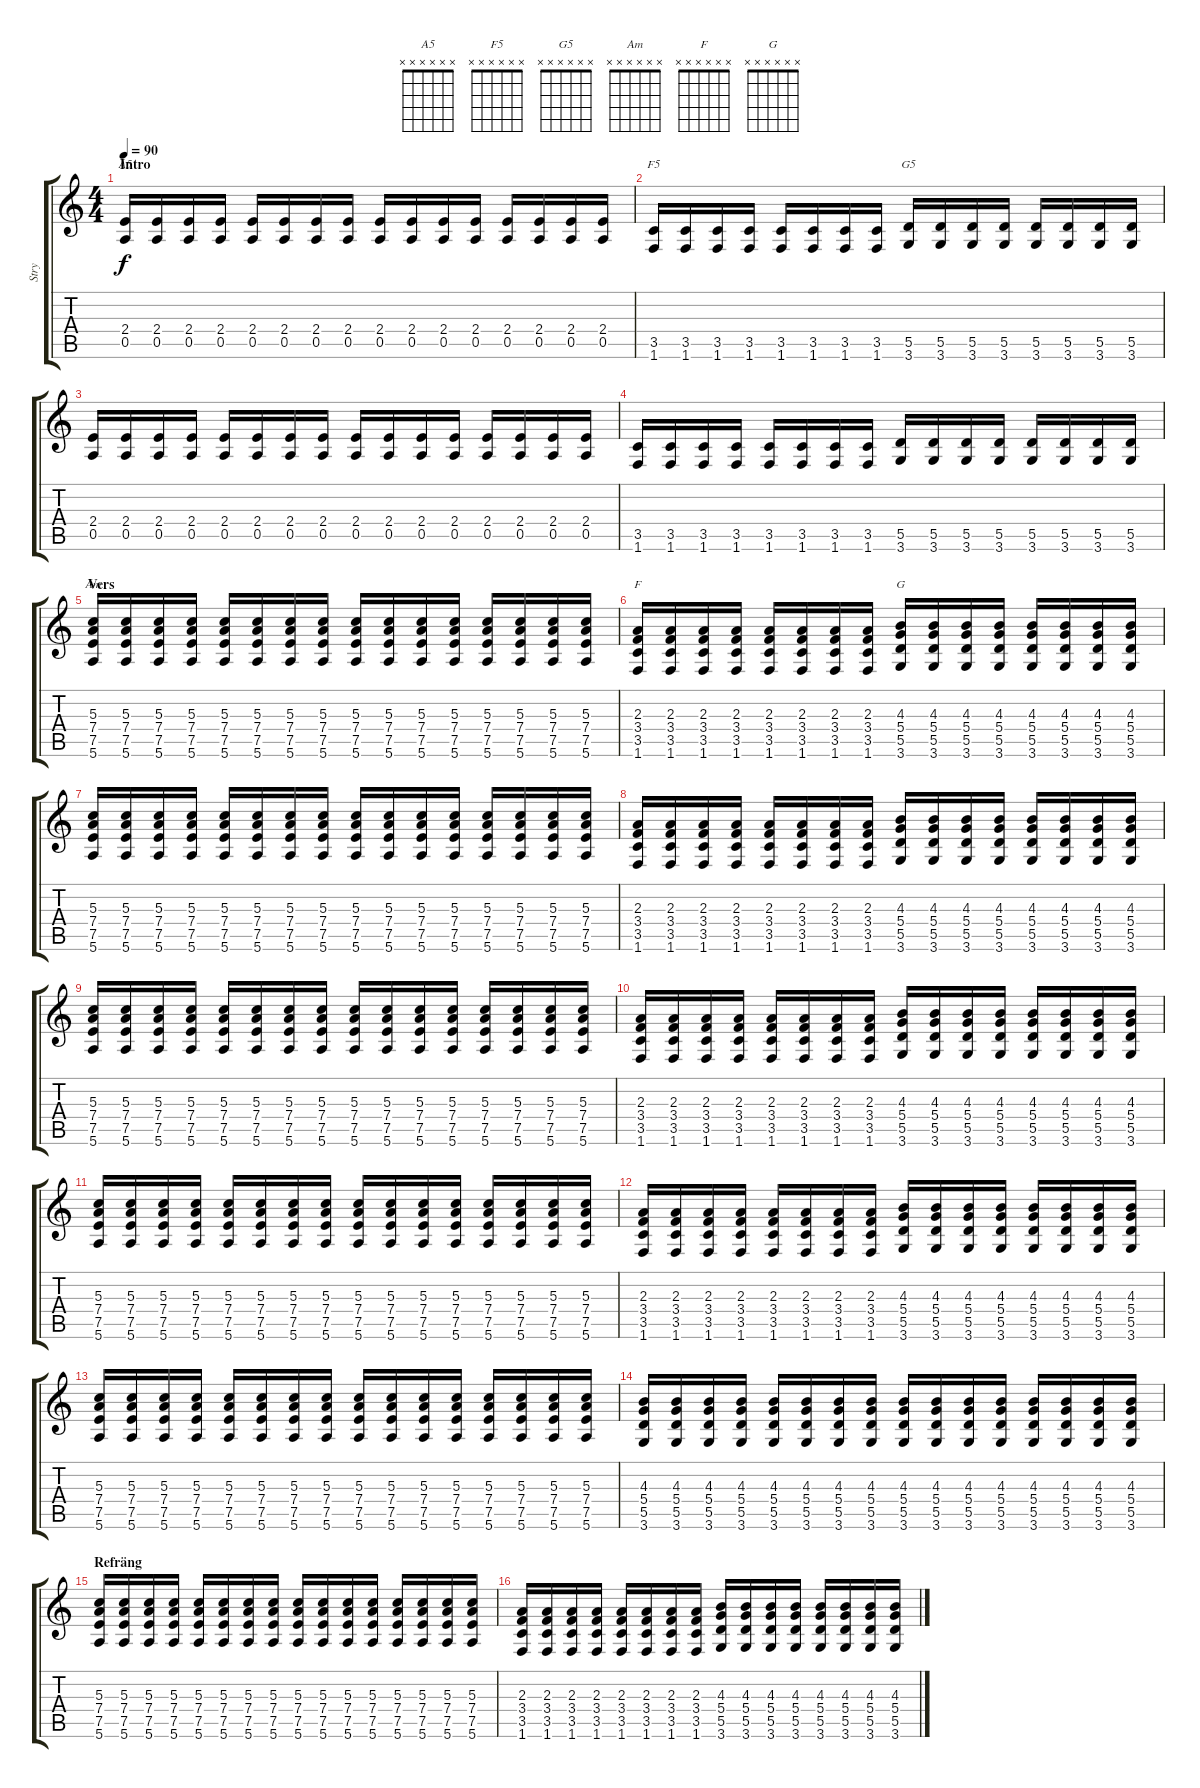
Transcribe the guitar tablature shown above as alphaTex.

\track ("Stry" "Stry") {instrument electricguitarmuted}
\staff {score tabs}
\tuning (E4 B3 G3 D3 A2 E2) {hide}
\chord ("A5" x x x x x x)
\chord ("F5" x x x x x x)
\chord ("G5" x x x x x x)
\chord ("Am" x x x x x x)
\chord ("F" x x x x x x)
\chord ("G" x x x x x x)
\ts (4 4)
\section ("" "Intro")
\tempo 90
\clef g2
\ks c
(2.4 0.5).16{ch "A5" dy f instrument electricguitarmuted} (2.4 0.5).16 (2.4 0.5).16 (2.4 0.5).16 (2.4 0.5).16 (2.4 0.5).16 (2.4 0.5).16 (2.4 0.5).16 (2.4 0.5).16 (2.4 0.5).16 (2.4 0.5).16 (2.4 0.5).16 (2.4 0.5).16 (2.4 0.5).16 (2.4 0.5).16 (2.4 0.5).16 |
(3.5 1.6).16{ch "F5"} (3.5 1.6).16 (3.5 1.6).16 (3.5 1.6).16 (3.5 1.6).16 (3.5 1.6).16 (3.5 1.6).16 (3.5 1.6).16 (5.5 3.6).16{ch "G5"} (5.5 3.6).16 (5.5 3.6).16 (5.5 3.6).16 (5.5 3.6).16 (5.5 3.6).16 (5.5 3.6).16 (5.5 3.6).16 |
(2.4 0.5).16 (2.4 0.5).16 (2.4 0.5).16 (2.4 0.5).16 (2.4 0.5).16 (2.4 0.5).16 (2.4 0.5).16 (2.4 0.5).16 (2.4 0.5).16 (2.4 0.5).16 (2.4 0.5).16 (2.4 0.5).16 (2.4 0.5).16 (2.4 0.5).16 (2.4 0.5).16 (2.4 0.5).16 |
(3.5 1.6).16 (3.5 1.6).16 (3.5 1.6).16 (3.5 1.6).16 (3.5 1.6).16 (3.5 1.6).16 (3.5 1.6).16 (3.5 1.6).16 (5.5 3.6).16 (5.5 3.6).16 (5.5 3.6).16 (5.5 3.6).16 (5.5 3.6).16 (5.5 3.6).16 (5.5 3.6).16 (5.5 3.6).16 |
\section ("" "Vers")
(5.3 7.4 7.5 5.6).16{ch "Am" volume 6 instrument distortionguitar} (5.3 7.4 7.5 5.6).16 (5.3 7.4 7.5 5.6).16 (5.3 7.4 7.5 5.6).16 (5.3 7.4 7.5 5.6).16 (5.3 7.4 7.5 5.6).16 (5.3 7.4 7.5 5.6).16 (5.3 7.4 7.5 5.6).16 (5.3 7.4 7.5 5.6).16 (5.3 7.4 7.5 5.6).16 (5.3 7.4 7.5 5.6).16 (5.3 7.4 7.5 5.6).16 (5.3 7.4 7.5 5.6).16 (5.3 7.4 7.5 5.6).16 (5.3 7.4 7.5 5.6).16 (5.3 7.4 7.5 5.6).16 |
(2.3 3.4 3.5 1.6).16{ch "F"} (2.3 3.4 3.5 1.6).16 (2.3 3.4 3.5 1.6).16 (2.3 3.4 3.5 1.6).16 (2.3 3.4 3.5 1.6).16 (2.3 3.4 3.5 1.6).16 (2.3 3.4 3.5 1.6).16 (2.3 3.4 3.5 1.6).16 (4.3 5.4 5.5 3.6).16{ch "G"} (4.3 5.4 5.5 3.6).16 (4.3 5.4 5.5 3.6).16 (4.3 5.4 5.5 3.6).16 (4.3 5.4 5.5 3.6).16 (4.3 5.4 5.5 3.6).16 (4.3 5.4 5.5 3.6).16 (4.3 5.4 5.5 3.6).16 |
(5.3 7.4 7.5 5.6).16{instrument distortionguitar} (5.3 7.4 7.5 5.6).16 (5.3 7.4 7.5 5.6).16 (5.3 7.4 7.5 5.6).16 (5.3 7.4 7.5 5.6).16 (5.3 7.4 7.5 5.6).16 (5.3 7.4 7.5 5.6).16 (5.3 7.4 7.5 5.6).16 (5.3 7.4 7.5 5.6).16 (5.3 7.4 7.5 5.6).16 (5.3 7.4 7.5 5.6).16 (5.3 7.4 7.5 5.6).16 (5.3 7.4 7.5 5.6).16 (5.3 7.4 7.5 5.6).16 (5.3 7.4 7.5 5.6).16 (5.3 7.4 7.5 5.6).16 |
(2.3 3.4 3.5 1.6).16 (2.3 3.4 3.5 1.6).16 (2.3 3.4 3.5 1.6).16 (2.3 3.4 3.5 1.6).16 (2.3 3.4 3.5 1.6).16 (2.3 3.4 3.5 1.6).16 (2.3 3.4 3.5 1.6).16 (2.3 3.4 3.5 1.6).16 (4.3 5.4 5.5 3.6).16 (4.3 5.4 5.5 3.6).16 (4.3 5.4 5.5 3.6).16 (4.3 5.4 5.5 3.6).16 (4.3 5.4 5.5 3.6).16 (4.3 5.4 5.5 3.6).16 (4.3 5.4 5.5 3.6).16 (4.3 5.4 5.5 3.6).16 |
(5.3 7.4 7.5 5.6).16{instrument distortionguitar} (5.3 7.4 7.5 5.6).16 (5.3 7.4 7.5 5.6).16 (5.3 7.4 7.5 5.6).16 (5.3 7.4 7.5 5.6).16 (5.3 7.4 7.5 5.6).16 (5.3 7.4 7.5 5.6).16 (5.3 7.4 7.5 5.6).16 (5.3 7.4 7.5 5.6).16 (5.3 7.4 7.5 5.6).16 (5.3 7.4 7.5 5.6).16 (5.3 7.4 7.5 5.6).16 (5.3 7.4 7.5 5.6).16 (5.3 7.4 7.5 5.6).16 (5.3 7.4 7.5 5.6).16 (5.3 7.4 7.5 5.6).16 |
(2.3 3.4 3.5 1.6).16 (2.3 3.4 3.5 1.6).16 (2.3 3.4 3.5 1.6).16 (2.3 3.4 3.5 1.6).16 (2.3 3.4 3.5 1.6).16 (2.3 3.4 3.5 1.6).16 (2.3 3.4 3.5 1.6).16 (2.3 3.4 3.5 1.6).16 (4.3 5.4 5.5 3.6).16 (4.3 5.4 5.5 3.6).16 (4.3 5.4 5.5 3.6).16 (4.3 5.4 5.5 3.6).16 (4.3 5.4 5.5 3.6).16 (4.3 5.4 5.5 3.6).16 (4.3 5.4 5.5 3.6).16 (4.3 5.4 5.5 3.6).16 |
(5.3 7.4 7.5 5.6).16{instrument distortionguitar} (5.3 7.4 7.5 5.6).16 (5.3 7.4 7.5 5.6).16 (5.3 7.4 7.5 5.6).16 (5.3 7.4 7.5 5.6).16 (5.3 7.4 7.5 5.6).16 (5.3 7.4 7.5 5.6).16 (5.3 7.4 7.5 5.6).16 (5.3 7.4 7.5 5.6).16 (5.3 7.4 7.5 5.6).16 (5.3 7.4 7.5 5.6).16 (5.3 7.4 7.5 5.6).16 (5.3 7.4 7.5 5.6).16 (5.3 7.4 7.5 5.6).16 (5.3 7.4 7.5 5.6).16 (5.3 7.4 7.5 5.6).16 |
(2.3 3.4 3.5 1.6).16 (2.3 3.4 3.5 1.6).16 (2.3 3.4 3.5 1.6).16 (2.3 3.4 3.5 1.6).16 (2.3 3.4 3.5 1.6).16 (2.3 3.4 3.5 1.6).16 (2.3 3.4 3.5 1.6).16 (2.3 3.4 3.5 1.6).16 (4.3 5.4 5.5 3.6).16 (4.3 5.4 5.5 3.6).16 (4.3 5.4 5.5 3.6).16 (4.3 5.4 5.5 3.6).16 (4.3 5.4 5.5 3.6).16 (4.3 5.4 5.5 3.6).16 (4.3 5.4 5.5 3.6).16 (4.3 5.4 5.5 3.6).16 |
(5.3 7.4 7.5 5.6).16{instrument distortionguitar} (5.3 7.4 7.5 5.6).16 (5.3 7.4 7.5 5.6).16 (5.3 7.4 7.5 5.6).16 (5.3 7.4 7.5 5.6).16 (5.3 7.4 7.5 5.6).16 (5.3 7.4 7.5 5.6).16 (5.3 7.4 7.5 5.6).16 (5.3 7.4 7.5 5.6).16 (5.3 7.4 7.5 5.6).16 (5.3 7.4 7.5 5.6).16 (5.3 7.4 7.5 5.6).16 (5.3 7.4 7.5 5.6).16 (5.3 7.4 7.5 5.6).16 (5.3 7.4 7.5 5.6).16 (5.3 7.4 7.5 5.6).16 |
(4.3 5.4 5.5 3.6).16 (4.3 5.4 5.5 3.6).16 (4.3 5.4 5.5 3.6).16 (4.3 5.4 5.5 3.6).16 (4.3 5.4 5.5 3.6).16 (4.3 5.4 5.5 3.6).16 (4.3 5.4 5.5 3.6).16 (4.3 5.4 5.5 3.6).16 (4.3 5.4 5.5 3.6).16 (4.3 5.4 5.5 3.6).16 (4.3 5.4 5.5 3.6).16 (4.3 5.4 5.5 3.6).16 (4.3 5.4 5.5 3.6).16 (4.3 5.4 5.5 3.6).16 (4.3 5.4 5.5 3.6).16 (4.3 5.4 5.5 3.6).16 |
\section ("" "Refräng")
(5.3 7.4 7.5 5.6).16 (5.3 7.4 7.5 5.6).16 (5.3 7.4 7.5 5.6).16 (5.3 7.4 7.5 5.6).16 (5.3 7.4 7.5 5.6).16 (5.3 7.4 7.5 5.6).16 (5.3 7.4 7.5 5.6).16 (5.3 7.4 7.5 5.6).16 (5.3 7.4 7.5 5.6).16 (5.3 7.4 7.5 5.6).16 (5.3 7.4 7.5 5.6).16 (5.3 7.4 7.5 5.6).16 (5.3 7.4 7.5 5.6).16 (5.3 7.4 7.5 5.6).16 (5.3 7.4 7.5 5.6).16 (5.3 7.4 7.5 5.6).16 |
(2.3 3.4 3.5 1.6).16 (2.3 3.4 3.5 1.6).16 (2.3 3.4 3.5 1.6).16 (2.3 3.4 3.5 1.6).16 (2.3 3.4 3.5 1.6).16 (2.3 3.4 3.5 1.6).16 (2.3 3.4 3.5 1.6).16 (2.3 3.4 3.5 1.6).16 (4.3 5.4 5.5 3.6).16 (4.3 5.4 5.5 3.6).16 (4.3 5.4 5.5 3.6).16 (4.3 5.4 5.5 3.6).16 (4.3 5.4 5.5 3.6).16 (4.3 5.4 5.5 3.6).16 (4.3 5.4 5.5 3.6).16 (4.3 5.4 5.5 3.6).16
